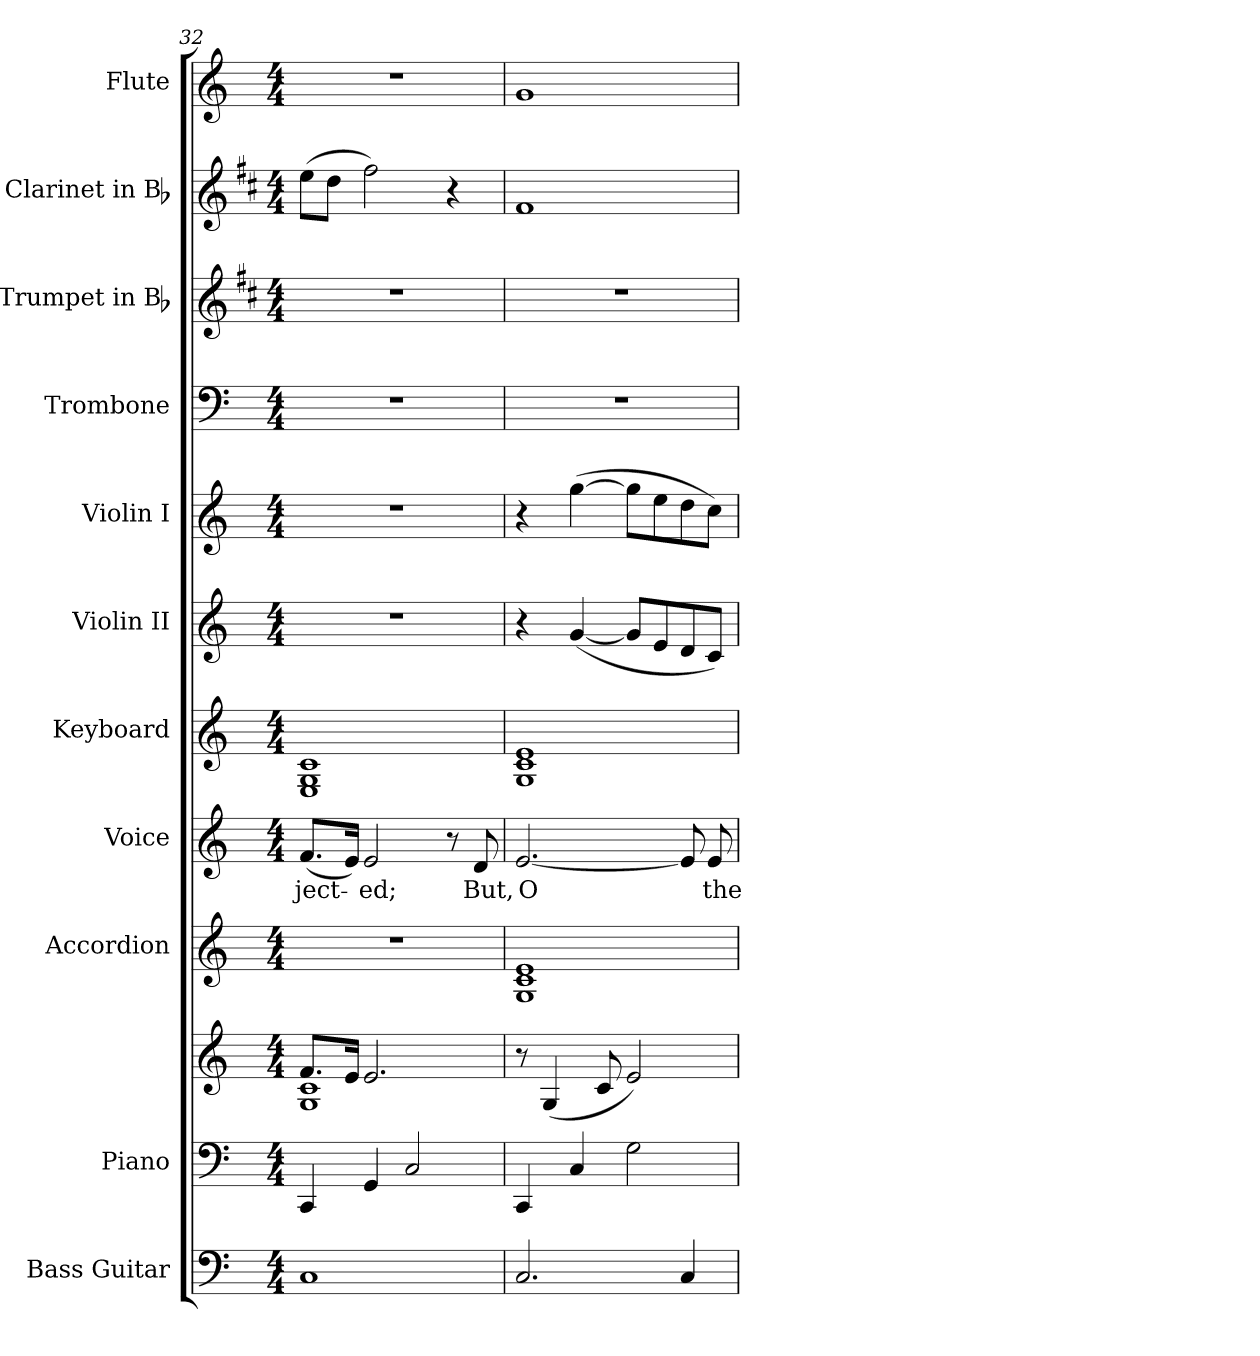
**kern	**kern	**kern	**kern	**kern	**text	**kern	**kern	**kern	**kern	**kern	**kern	**kern
*part11	*part10	*part10	*part9	*part8	*part8	*part7	*part6	*part5	*part4	*part3	*part2	*part1
*staff12	*staff11	*staff10	*staff9	*staff8	*staff8	*staff7	*staff6	*staff5	*staff4	*staff3	*staff2	*staff1
*I"Bass Guitar	*I"Piano	*	*I"Accordion	*I"Voice	*	*I"Keyboard	*I"Violin II	*I"Violin I	*I"Trombone	*I"Trumpet in Bb	*I"Clarinet in Bb	*I"Flute
*I'Bass	*I'Pno.	*	*I'Accord.	*I'Voice	*	*I'Kbd.	*I'Vln. II	*I'Vln. I	*I'Tbn.	*I'Tpt.	*I'Cl.	*I'Fl.
*clefF4	*clefF4	*clefG2	*clefG2	*clefG2	*	*clefG2	*clefG2	*clefG2	*clefF4	*clefG2	*clefG2	*clefG2
*ITrd7c12	*	*	*	*	*	*	*	*	*ITrd8c14	*ITrd1c2	*ITrd1c2	*
*k[]	*k[]	*k[]	*k[]	*k[]	*	*k[]	*k[]	*k[]	*k[]	*k[]	*k[]	*k[]
*C:	*C:	*C:	*C:	*C:	*	*C:	*C:	*C:	*C:	*C:	*C:	*C:
*M4/4	*M4/4	*M4/4	*M4/4	*M4/4	*	*M4/4	*M4/4	*M4/4	*M4/4	*M4/4	*M4/4	*M4/4
=32	=32	=32	=32	=32	=32	=32	=32	=32	=32	=32	=32	=32
*	*	*^	*	*	*	*	*	*	*	*	*	*
!	!	!	!	!	!	!LO:LY:b:color=#000000	!	!	!	!	!	!	!
1CCi	4CCi/	8.fi/L	1Gi 1ci	1r	(8.fi/L	-ject-	1Ei 1Gi 1ci	1r	1r	1r	1r	(8ddi\L	1r
.	.	.	.	.	.	.	.	.	.	.	.	8cci\J	.
.	.	16ei/Jk	.	.	16ei/Jk)	.	.	.	.	.	.	.	.
!	!	!	!	!	!	!LO:LY:b:color=#000000	!	!	!	!	!	!	!
.	4GGi/	2.ei/	.	.	2ei/	-ed;	.	.	.	.	.	2eei\)	.
.	2Ci/	.	.	.	.	.	.	.	.	.	.	.	.
.	.	.	.	.	8r	.	.	.	.	.	.	4r	.
!	!	!	!	!	!	!LO:LY:b:color=#000000	!	!	!	!	!	!	!
.	.	.	.	.	8di/	But,	.	.	.	.	.	.	.
*	*	*v	*v	*	*	*	*	*	*	*	*	*	*
!!LO:PB:g=z
=33	=33	=33	=33	=33	=33	=33	=33	=33	=33	=33	=33	=33
!	!	!	!	!	!LO:LY:b:color=#000000	!	!	!	!	!	!	!
2.CCi/	4CCi/	8r	1Gi 1ci 1ei	[<2.ei/	O	1Gi 1ci 1ei	4r	4r	1r	1r	1ei	1gi
.	.	(4Gi/	.	.	.	.	.	.	.	.	.	.
.	4Ci/	.	.	.	.	.	([<4gi/	([>4ggi\	.	.	.	.
.	.	8ci/	.	.	.	.	.	.	.	.	.	.
.	2Gi\	2ei/)	.	.	.	.	8gi/L]	8ggi\L]	.	.	.	.
.	.	.	.	.	.	.	8ei/	8eei\	.	.	.	.
4CCi/	.	.	.	8ei/]	.	.	8di/	8ddi\	.	.	.	.
!	!	!	!	!	!LO:LY:b:color=#000000	!	!	!	!	!	!	!
.	.	.	.	8ei/	the	.	8ci/J)	8cci\J)	.	.	.	.
=	=	=	=	=	=	=	=	=	=	=	=	=
*-	*-	*-	*-	*-	*-	*-	*-	*-	*-	*-	*-	*-
